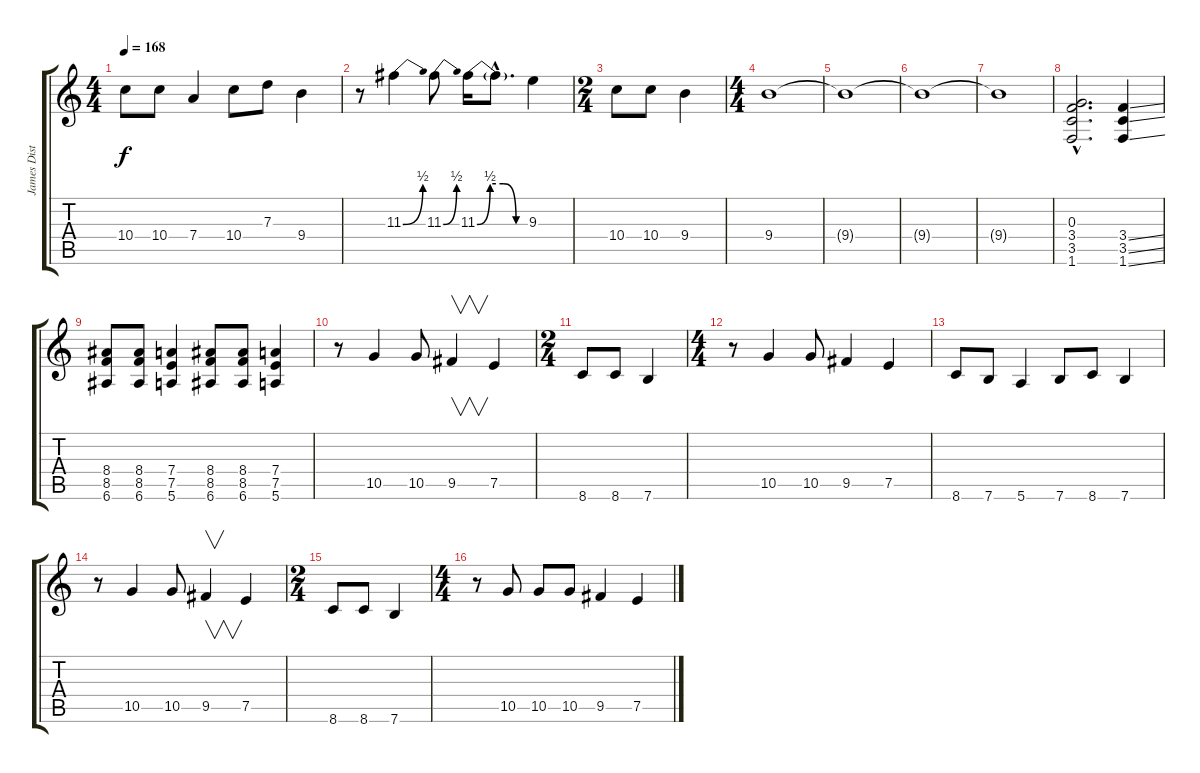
\track ("James Distortion" "James Dist") {instrument distortionguitar}
\staff {score tabs}
\tuning (E4 B3 G3 D3 A2 E2) {hide}
\ts (4 4)
\tempo 168
\clef g2
\ks c
10.4.8{dy f} 10.4.8 7.4.4 10.4.8 7.3.8 9.4.4 |
r.8 11.3{be (bend 0 0 60 2)}.4 11.3{be (bend 0 0 60 2)}.8 11.3{be (custom 0 0 15 2 30 2 45 0 60 0)}.16 11.3{hac t}.8{d} 9.3.4 |
\ts (2 4)
10.4.8 10.4.8 9.4.4 |
\ts (4 4)
9.4.1 |
9.4{t}.1 |
9.4{t}.1 |
9.4{t}.1 |
(0.3{hac} 3.4{hac} 3.5{hac} 1.6{hac}).2{d} (3.4{ss} 3.5{ss} 1.6{ss}).4 |
(8.4 8.5 6.6).8 (8.4 8.5 6.6).8 (7.4 7.5 5.6).4 (8.4 8.5 6.6).8 (8.4 8.5 6.6).8 (7.4 7.5 5.6).4 |
r.8 10.5.4 10.5.8 9.5.4{v} 7.5.4 |
\ts (2 4)
8.6.8 8.6.8 7.6.4 |
\ts (4 4)
r.8 10.5.4 10.5.8 9.5.4 7.5.4 |
8.6.8 7.6.8 5.6.4 7.6.8 8.6.8 7.6.4 |
r.8 10.5.4 10.5.8 9.5.4{v} 7.5.4 |
\ts (2 4)
8.6.8 8.6.8 7.6.4 |
\ts (4 4)
r.8 10.5.8 10.5.8 10.5.8 9.5.4 7.5.4
